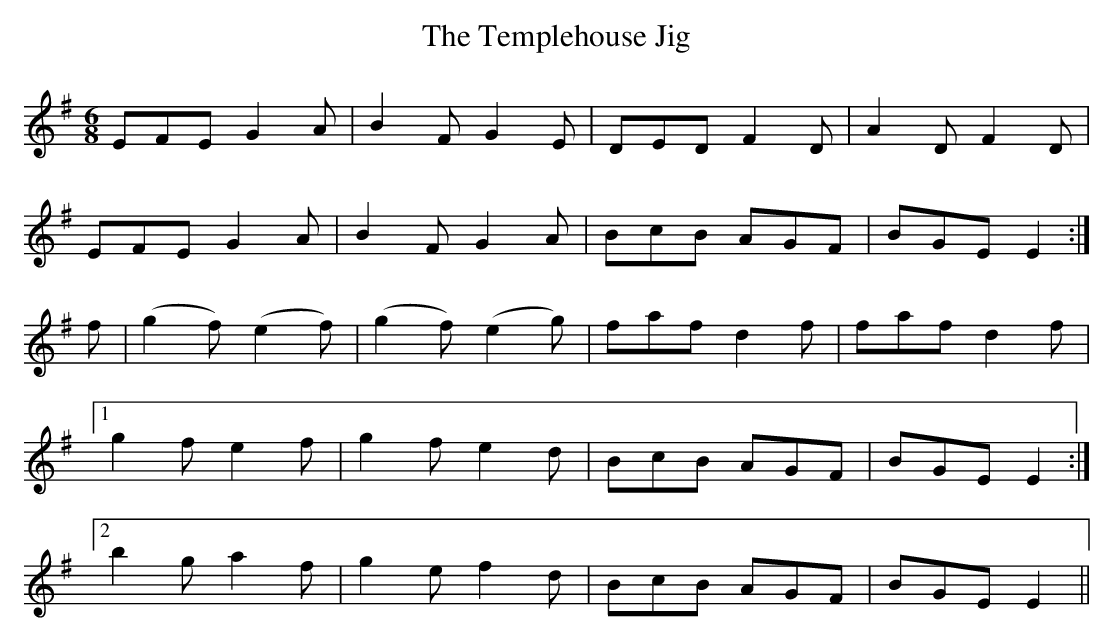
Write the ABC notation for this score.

X:1
T: Templehouse Jig, The
M:6/8
L:1/8
K:Em
EFE G2A | B2F G2E | DED F2D | A2D F2D |
EFE G2A | B2F G2A | BcB AGF | BGE E2 :|
f | (g2 f) (e2 f) | (g2f) (e2g) | faf d2f | faf d2f |
[1 g2f e2f | g2f e2d | BcB AGF | BGE E2 :|
[2 b2g a2f | g2e f2d | BcB AGF | BGE E2 ||
